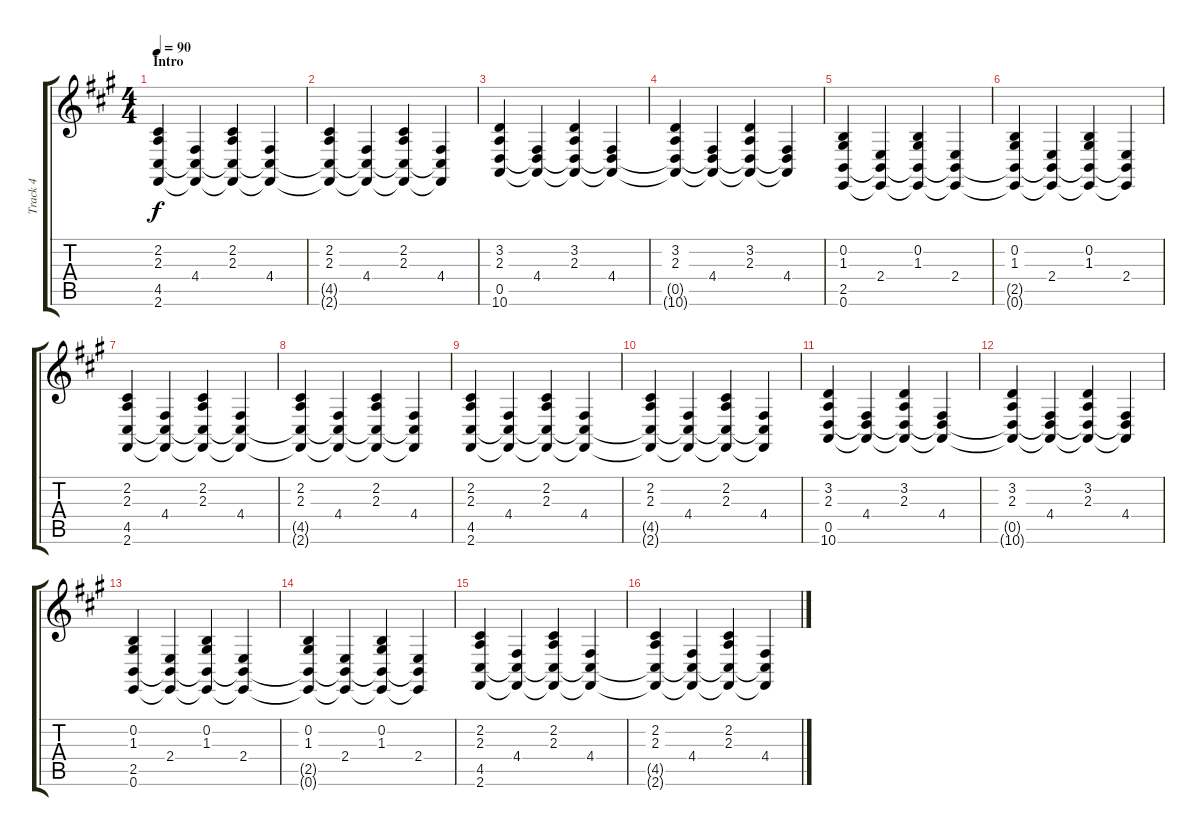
\track ("Track 4" "Track 4") {instrument stringensemble1}
\staff {score tabs}
\tuning (E4 B3 G3 D3 A2 E2) {hide}
\ts (4 4)
\section ("" "Intro")
\tempo 90
\clef g2
\ks f#minor
(2.2 2.3 4.5 2.6).4{dy f instrument acousticgrandpiano} (4.4 4.5{t} 2.6{t}).4 (2.2 2.3 4.5{t} 2.6{t}).4 (4.4 4.5{t} 2.6{t}).4 |
(2.2 2.3 4.5{t} 2.6{t}).4 (4.4 4.5{t} 2.6{t}).4 (2.2 2.3 4.5{t} 2.6{t}).4 (4.4 4.5{t} 2.6{t}).4 |
(3.2 2.3 0.5 10.6).4 (4.4 0.5{t} 10.6{t}).4 (3.2 2.3 0.5{t} 10.6{t}).4 (4.4 0.5{t} 10.6{t}).4 |
(3.2 2.3 0.5{t} 10.6{t}).4 (4.4 0.5{t} 10.6{t}).4 (3.2 2.3 0.5{t} 10.6{t}).4 (4.4 0.5{t} 10.6{t}).4 |
(0.2 1.3 2.5 0.6).4 (2.4 2.5{t} 0.6{t}).4 (0.2 1.3 2.5{t} 0.6{t}).4 (2.4 2.5{t} 0.6{t}).4 |
(0.2 1.3 2.5{t} 0.6{t}).4 (2.4 2.5{t} 0.6{t}).4 (0.2 1.3 2.5{t} 0.6{t}).4 (2.4 2.5{t} 0.6{t}).4 |
(2.2 2.3 4.5 2.6).4 (4.4 4.5{t} 2.6{t}).4 (2.2 2.3 4.5{t} 2.6{t}).4 (4.4 4.5{t} 2.6{t}).4 |
(2.2 2.3 4.5{t} 2.6{t}).4 (4.4 4.5{t} 2.6{t}).4 (2.2 2.3 4.5{t} 2.6{t}).4 (4.4 4.5{t} 2.6{t}).4 |
(2.2 2.3 4.5 2.6).4{instrument stringensemble1} (4.4 4.5{t} 2.6{t}).4 (2.2 2.3 4.5{t} 2.6{t}).4 (4.4 4.5{t} 2.6{t}).4 |
(2.2 2.3 4.5{t} 2.6{t}).4 (4.4 4.5{t} 2.6{t}).4 (2.2 2.3 4.5{t} 2.6{t}).4 (4.4 4.5{t} 2.6{t}).4 |
(3.2 2.3 0.5 10.6).4 (4.4 0.5{t} 10.6{t}).4 (3.2 2.3 0.5{t} 10.6{t}).4 (4.4 0.5{t} 10.6{t}).4 |
(3.2 2.3 0.5{t} 10.6{t}).4 (4.4 0.5{t} 10.6{t}).4 (3.2 2.3 0.5{t} 10.6{t}).4 (4.4 0.5{t} 10.6{t}).4 |
(0.2 1.3 2.5 0.6).4 (2.4 2.5{t} 0.6{t}).4 (0.2 1.3 2.5{t} 0.6{t}).4 (2.4 2.5{t} 0.6{t}).4 |
(0.2 1.3 2.5{t} 0.6{t}).4 (2.4 2.5{t} 0.6{t}).4 (0.2 1.3 2.5{t} 0.6{t}).4 (2.4 2.5{t} 0.6{t}).4 |
(2.2 2.3 4.5 2.6).4 (4.4 4.5{t} 2.6{t}).4 (2.2 2.3 4.5{t} 2.6{t}).4 (4.4 4.5{t} 2.6{t}).4 |
(2.2 2.3 4.5{t} 2.6{t}).4 (4.4 4.5{t} 2.6{t}).4 (2.2 2.3 4.5{t} 2.6{t}).4 (4.4 4.5{t} 2.6{t}).4
